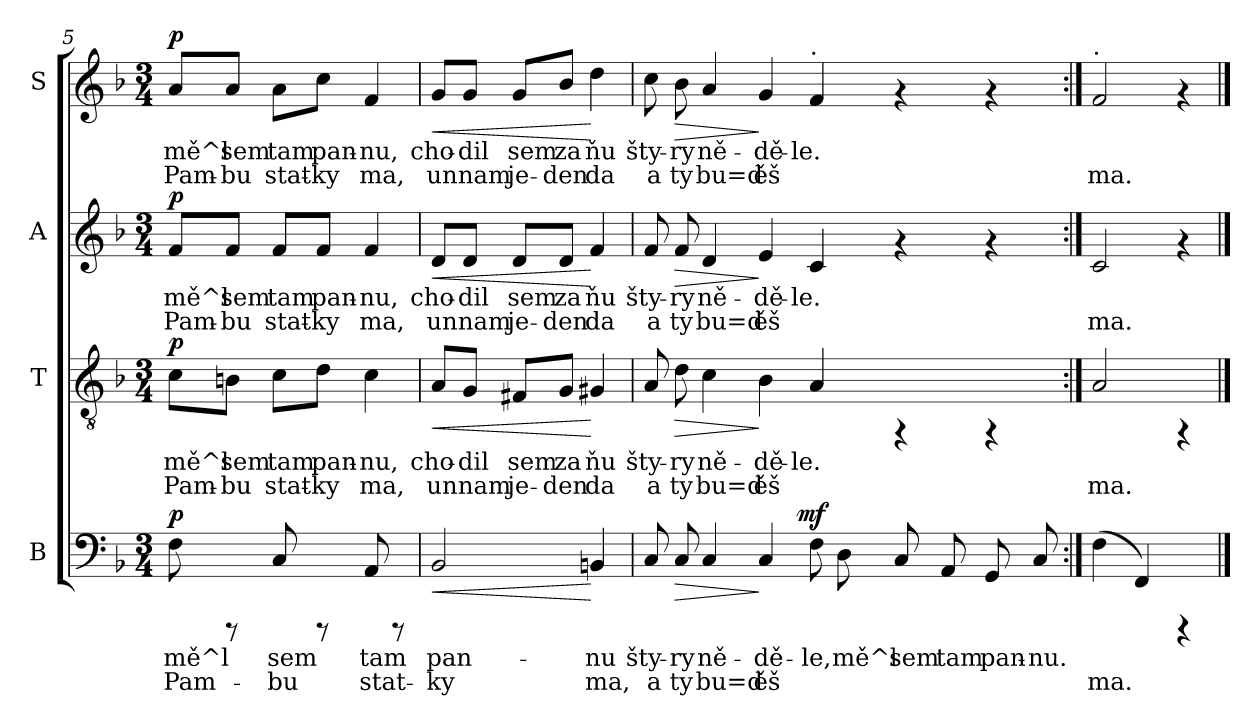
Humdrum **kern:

**kern	**text	**text	**dynam	**kern	**text	**text	**dynam	**kern	**text	**text	**dynam	**kern	**text	**text	**dynam
*part4	*part4	*part4	*part4	*part3	*part3	*part3	*part3	*part2	*part2	*part2	*part2	*part1	*part1	*part1	*part1
*staff4	*staff4	*staff4	*staff4	*staff3	*staff3	*staff3	*staff3	*staff2	*staff2	*staff2	*staff2	*staff1	*staff1	*staff1	*staff1
*I"B	*	*	*	*I"T	*	*	*	*I"A	*	*	*	*I"S	*	*	*
!!LO:LB:g=z
*clefF4	*	*	*	*clefGv2	*	*	*	*clefG2	*	*	*	*clefG2	*	*	*
*k[b-]	*	*	*	*k[b-]	*	*	*	*k[b-]	*	*	*	*k[b-]	*	*	*
*F:	*	*	*	*F:	*	*	*	*F:	*	*	*	*F:	*	*	*
*M3/4	*	*	*	*M3/4	*	*	*	*M3/4	*	*	*	*M3/4	*	*	*
=5	=5	=5	=5	=5	=5	=5	=5	=5	=5	=5	=5	=5	=5	=5	=5
!	!LO:LY:b:rj	!LO:LY:b:rj	!LO:DY:a	!	!LO:LY:b:rj	!LO:LY:b:rj	!LO:DY:a	!	!LO:LY:b:rj	!LO:LY:b:rj	!LO:DY:a	!	!LO:LY:b:rj	!LO:LY:b:rj	!LO:DY:a
8F\	mě^l	Pam-	p	8c\L	mě^l	Pam-	p	8f/L	mě^l	Pam-	p	8a/L	mě^l	Pam-	p
!	!	!	!	!	!LO:LY:b:rj	!LO:LY:b:rj	!	!	!LO:LY:b:rj	!LO:LY:b:rj	!	!	!LO:LY:b:rj	!LO:LY:b:rj	!
8rCCC	.	.	.	8Bn\J	-sem	bu	.	8f/J	-sem	bu	.	8a/J	-sem	bu	.
!	!LO:LY:b:rj	!LO:LY:b:rj	!	!	!LO:LY:b:rj	!LO:LY:b:rj	!	!	!LO:LY:b:rj	!LO:LY:b:rj	!	!	!LO:LY:b:rj	!LO:LY:b:rj	!
8C/	-sem	bu	.	8c\L	tam	stat-	.	8f/L	tam	stat-	.	8a\L	tam	stat-	.
!	!	!	!	!	!LO:LY:b:rj	!LO:LY:b:rj	!	!	!LO:LY:b:rj	!LO:LY:b:rj	!	!	!LO:LY:b:rj	!LO:LY:b:rj	!
8rCCC	.	.	.	8d\J	-pan-	-ky	.	8f/J	-pan-	-ky	.	8cc\J	-pan-	-ky	.
!	!LO:LY:b:rj	!LO:LY:b:rj	!	!	!LO:LY:b:rj	!LO:LY:b:rj	!	!	!LO:LY:b:rj	!LO:LY:b:rj	!	!	!LO:LY:b:rj	!LO:LY:b:rj	!
8AA/	tam	stat-	.	4c\	nu,	ma,	.	4f/	nu,	ma,	.	4f/	nu,	ma,	.
8rCCC	.	.	.	.	.	.	.	.	.	.	.	.	.	.	.
=6	=6	=6	=6	=6	=6	=6	=6	=6	=6	=6	=6	=6	=6	=6	=6
!	!LO:LY:b:rj	!LO:LY:b:rj	!LO:HP:b	!	!LO:LY:b:rj	!LO:LY:b:rj	!LO:HP:b	!	!LO:LY:b:rj	!LO:LY:b:rj	!LO:HP:b	!	!LO:LY:b:rj	!LO:LY:b:rj	!LO:HP:b
2BB-/	-pan-	-ky	<	8A/L	cho-	-un	<	8d/L	cho-	-un	<	8g/L	cho-	-un	<
!	!	!	!	!	!LO:LY:b:rj	!LO:LY:b:rj	!	!	!LO:LY:b:rj	!LO:LY:b:rj	!	!	!LO:LY:b:rj	!LO:LY:b:rj	!
.	.	.	.	8G/J	dil	nam	.	8d/J	dil	nam	.	8g/J	dil	nam	.
!	!	!	!	!	!LO:LY:b:rj	!LO:LY:b:rj	!	!	!LO:LY:b:rj	!LO:LY:b:rj	!	!	!LO:LY:b:rj	!LO:LY:b:rj	!
.	.	.	.	8F#X/L	sem	je-	.	8d/L	sem	je-	.	8g/L	sem	je-	.
!	!	!	!	!	!LO:LY:b:rj	!LO:LY:b:rj	!	!	!LO:LY:b:rj	!LO:LY:b:rj	!	!	!LO:LY:b:rj	!LO:LY:b:rj	!
.	.	.	.	8G/J	-za	den	.	8d/J	-za	den	.	8b-/J	-za	den	.
!	!LO:LY:b:rj	!LO:LY:b:rj	!	!	!LO:LY:b:rj	!LO:LY:b:rj	!	!	!LO:LY:b:rj	!LO:LY:b:rj	!	!	!LO:LY:b:rj	!LO:LY:b:rj	!
4BBn/	nu	ma,	[	4G#X/	ňu	da	[	4f/	ňu	da	[	4dd\	ňu	da	[
=7	=7	=7	=7	=7	=7	=7	=7	=7	=7	=7	=7	=7	=7	=7	=7
!	!LO:LY:b:rj	!LO:LY:b:rj	!	!	!LO:LY:b:rj	!LO:LY:b:rj	!	!	!LO:LY:b:rj	!LO:LY:b:rj	!	!	!LO:LY:b:rj	!LO:LY:b:rj	!
*^	*	*	*	*	*	*	*	*	*	*	*	*	*	*	*
8C/	2ryy	šty-	-a	.	8A/	šty-	-a	.	8f/	šty-	-a	.	8cc\	šty-	-a	.
!	!	!LO:LY:b:rj	!LO:LY:b:rj	!LO:HP:b	!	!LO:LY:b:rj	!LO:LY:b:rj	!LO:HP:b	!	!LO:LY:b:rj	!LO:LY:b:rj	!LO:HP:b	!	!LO:LY:b:rj	!LO:LY:b:rj	!LO:HP:b
8C/	.	ry	ty	>	8d\	ry	ty	>	8f/	ry	ty	>	8b-\	ry	ty	>
!	!	!LO:LY:b:rj	!LO:LY:b:rj	!	!	!LO:LY:b:rj	!LO:LY:b:rj	!	!	!LO:LY:b:rj	!LO:LY:b:rj	!	!	!LO:LY:b:rj	!LO:LY:b:rj	!
4C/	.	ně-	-bu=d	.	4c\	ně-	-bu=d	.	4d/	ně-	-bu=d	.	4a/	ně-	-bu=d	.
!	!	!LO:LY:b:rj	!LO:LY:b:rj	!	!	!LO:LY:b:rj	!LO:LY:b:rj	!	!	!LO:LY:b:rj	!LO:LY:b:rj	!	!	!LO:LY:b:rj	!LO:LY:b:rj	!
4C/	8..ryy	dě-	-ěš	]	4B-\	dě-	-ěš	]	4e/	dě-	-ěš	]	4g/	dě-	-ěš	]
!	!	!	!	!LO:DY:a	!	!	!	!	!	!	!	!	!	!	!	!
.	2ryy	.	.	mf	.	.	.	.	.	.	.	.	.	.	.	.
!	!	!	!	!	!	!	!	!	!	!	!	!	!LO:TX:a:t=.	!	!	!
!	!	!LO:LY:b:rj	!LO:LY:b:rj	!	!	!LO:LY:b:rj	!LO:LY:b:rj	!	!	!LO:LY:b:rj	!LO:LY:b:rj	!	!	!LO:LY:b:rj	!LO:LY:b:rj	!
8F\	.	le,	.	.	4A/	le.	.	.	4c/	le.	.	.	4f>/	le.	.	.
!	!	!LO:LY:b:rj	!LO:LY:b:rj	!	!	!	!	!	!	!	!	!	!	!	!	!
8D\	.	mě^l	.	.	.	.	.	.	.	.	.	.	.	.	.	.
!	!	!LO:LY:b:rj	!LO:LY:b:rj	!	!	!	!	!	!	!	!	!	!	!	!	!
8C/	.	sem	.	.	4rFF	.	.	.	4rf	.	.	.	4rf	.	.	.
!	!	!LO:LY:b:rj	!LO:LY:b:rj	!	!	!	!	!	!	!	!	!	!	!	!	!
8AA/	.	tam	.	.	.	.	.	.	.	.	.	.	.	.	.	.
.	4ryy	.	.	.	.	.	.	.	.	.	.	.	.	.	.	.
!	!	!LO:LY:b:rj	!LO:LY:b:rj	!	!	!	!	!	!	!	!	!	!	!	!	!
8GG/	.	pan-	-	.	4rFF	.	.	.	4rf	.	.	.	4rf	.	.	.
!	!	!LO:LY:b:rj	!LO:LY:b:rj	!	!	!	!	!	!	!	!	!	!	!	!	!
8C/	.	nu.	.	.	.	.	.	.	.	.	.	.	.	.	.	.
.	32ryy	.	.	.	.	.	.	.	.	.	.	.	.	.	.	.
=8:|!	=8:|!	=8:|!	=8:|!	=8:|!	=8:|!	=8:|!	=8:|!	=8:|!	=8:|!	=8:|!	=8:|!	=8:|!	=8:|!	=8:|!	=8:|!	=8:|!
!	!	!	!	!	!	!	!	!	!	!	!	!	!LO:TX:a:t=.	!	!	!
!	!	!	!LO:LY:b:rj	!	!	!	!LO:LY:b:rj	!	!	!	!LO:LY:b:rj	!	!	!	!LO:LY:b:rj	!
*v	*v	*	*	*	*	*	*	*	*	*	*	*	*	*	*	*
(>4F\	.	ma.	.	2A/	.	ma.	.	2c/	.	ma.	.	2f/	.	ma.	.
!	!	!LO:LY:b:rj	!	!	!	!	!	!	!	!	!	!	!	!	!
4FF/)	.	.	.	.	.	.	.	.	.	.	.	.	.	.	.
4rCCC	.	.	.	4rFF	.	.	.	4rf	.	.	.	4rf	.	.	.
==	==	==	==	==	==	==	==	==	==	==	==	==	==	==	==
*-	*-	*-	*-	*-	*-	*-	*-	*-	*-	*-	*-	*-	*-	*-	*-
